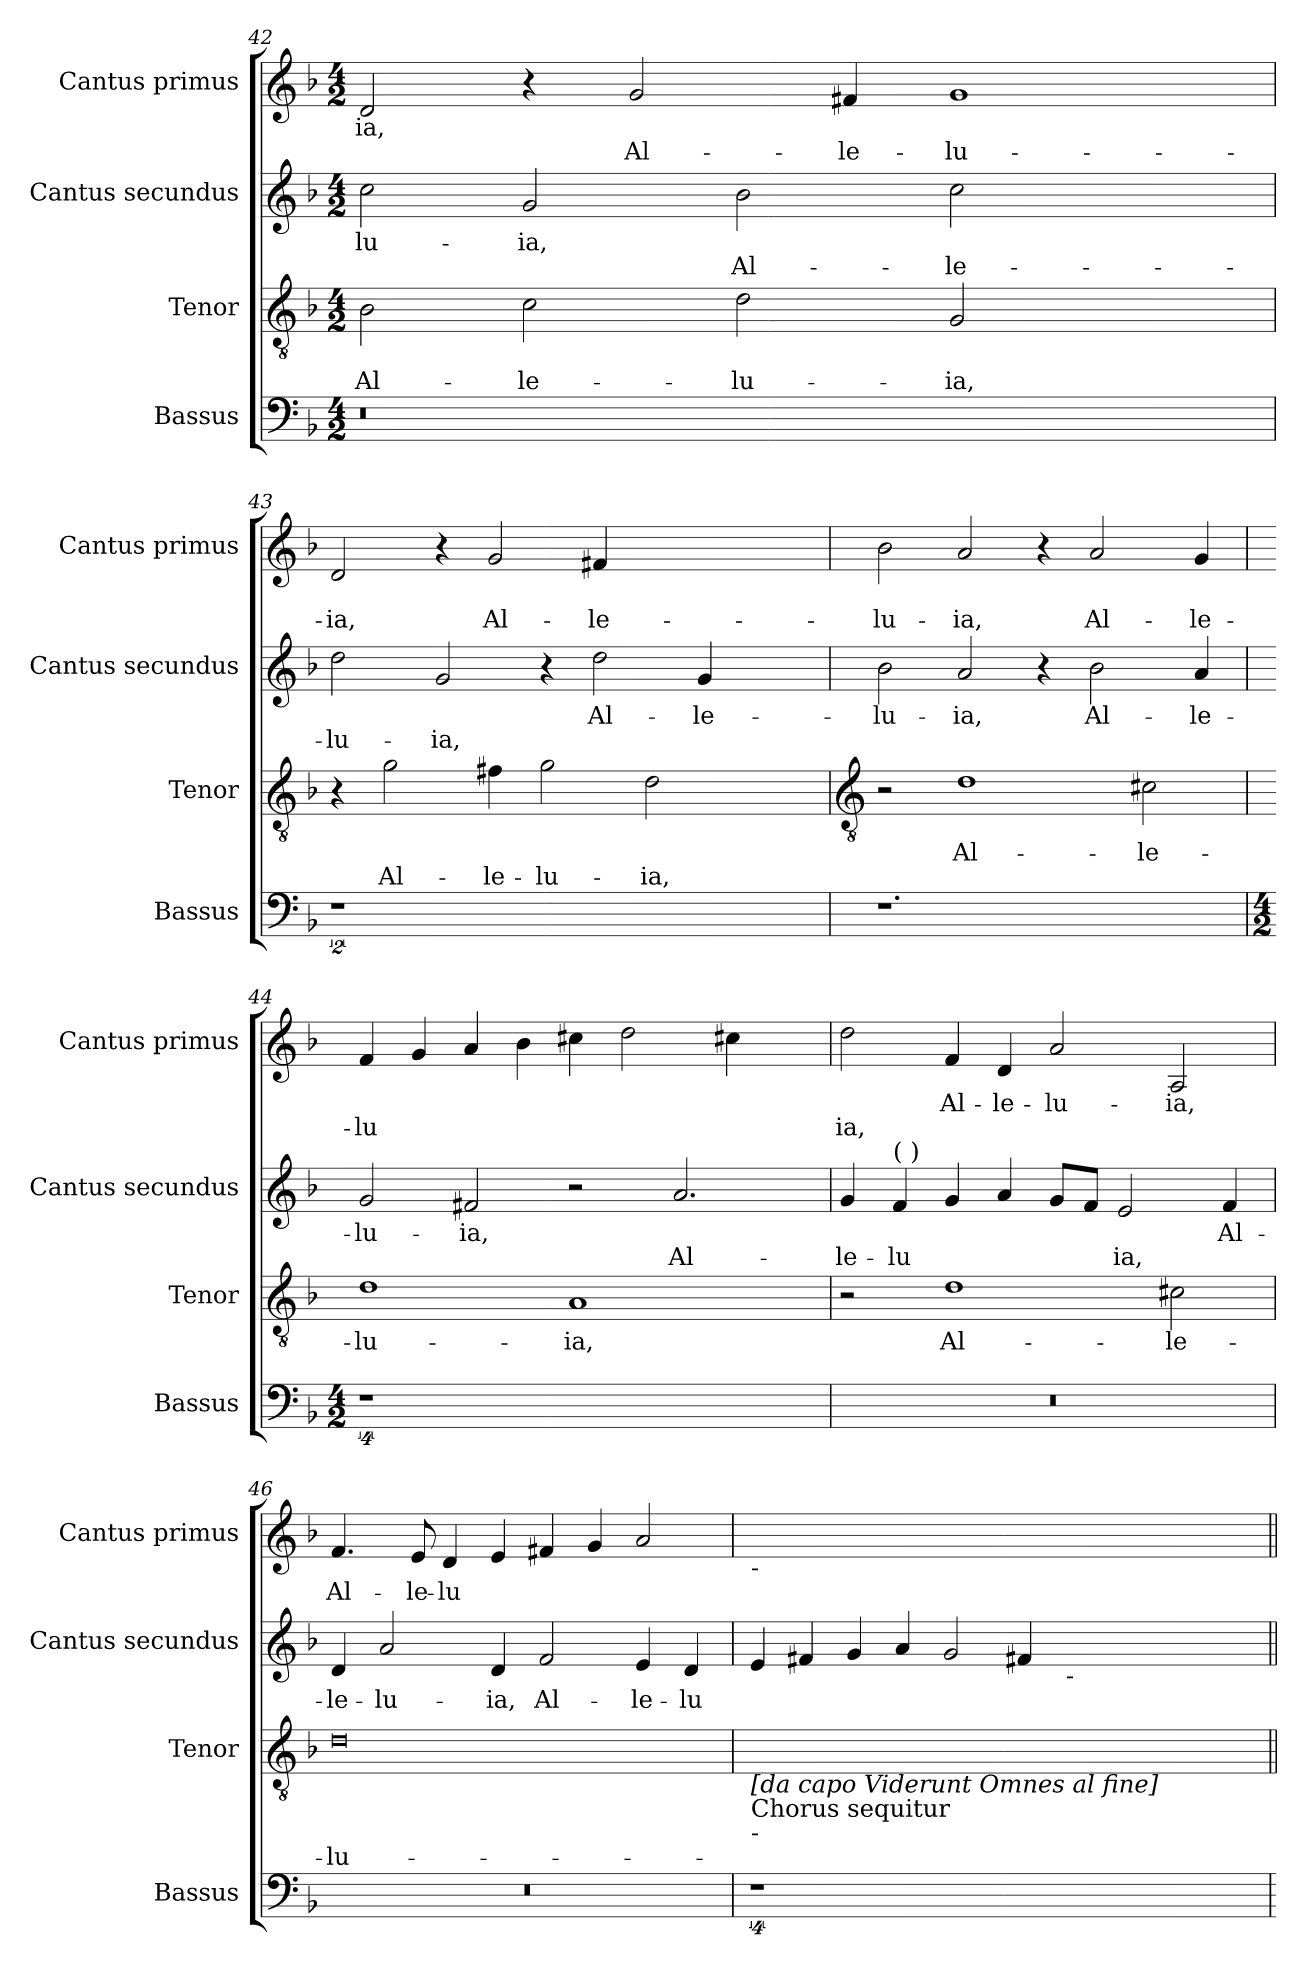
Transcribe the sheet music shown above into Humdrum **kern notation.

**kern	**kern	**text	**text	**kern	**text	**text	**kern	**text	**text
*part4	*part3	*part3	*part3	*part2	*part2	*part2	*part1	*part1	*part1
*staff4	*staff3	*staff3	*staff3	*staff2	*staff2	*staff2	*staff1	*staff1	*staff1
*I"Bassus	*I"Tenor	*	*	*I"Cantus secundus	*	*	*I"Cantus primus	*	*
*I'Bassus	*I'Tenor	*	*	*I'Cantus secundus	*	*	*I'Cantus primus	*	*
*clefF4	*clefGv2	*	*	*clefG2	*	*	*clefG2	*	*
*k[b-]	*k[b-]	*	*	*k[b-]	*	*	*k[b-]	*	*
*F:	*F:	*	*	*F:	*	*	*F:	*	*
*M4/2	*M4/2	*	*	*M4/2	*	*	*M4/2	*	*
=42	=42	=42	=42	=42	=42	=42	=42	=42	=42
!	!	!	!LO:LY:b	!	!LO:LY:b	!	!	!LO:LY:b	!
0r	2B-	.	Al-	2cc	-lu-	.	2d	-ia,	.
!	!	!	!LO:LY:b	!	!LO:LY:b	!	!	!	!
.	2c	.	-le-	2g	-ia,	.	4r	.	.
!	!	!	!	!	!	!	!	!	!LO:LY:b
.	.	.	.	.	.	.	2g	.	Al-
!	!	!	!LO:LY:b	!	!	!LO:LY:b	!	!	!
.	2d	.	-lu-	2b-	.	Al-	.	.	.
!	!	!	!	!	!	!	!	!	!LO:LY:b
.	.	.	.	.	.	.	4f#X	.	-le-
!	!	!	!LO:LY:b	!	!	!LO:LY:b	!	!	!LO:LY:b
.	2G	.	-ia,	2cc	.	-le-	1g	.	-lu-
2ryy	2ryy	.	.	2ryy	.	.	.	.	.
=43	=43	=43	=43	=43	=43	=43	=43	=43	=43
!	!	!	!	!	!	!LO:LY:b	!	!	!LO:LY:b
2%5r	4r	.	.	2dd	.	-lu-	2d	.	-ia,
!	!	!	!LO:LY:b	!	!	!	!	!	!
.	2g	.	Al-	.	.	.	.	.	.
!	!	!	!	!	!	!LO:LY:b	!	!	!
.	.	.	.	2g	.	-ia,	4r	.	.
!	!	!	!LO:LY:b	!	!	!	!	!	!LO:LY:b
.	4f#X	.	-le-	.	.	.	2g	.	Al-
!	!	!	!LO:LY:b	!	!	!	!	!	!
.	2g	.	-lu-	4r	.	.	.	.	.
!	!	!	!	!	!LO:LY:b	!	!	!	!LO:LY:b
.	.	.	.	2dd	Al-	.	4f#X	.	-le-
!	!	!	!LO:LY:b	!	!	!	!	!	!
.	2d	.	-ia,	.	.	.	1ryy	.	.
!	!	!	!	!	!LO:LY:b	!	!	!	!
.	.	.	.	4g	-le-	.	.	.	.
.	2ryy	.	.	2ryy	.	.	.	.	.
!!LO:LB:g=z
=44	=44	=44	=44	=44	=44	=44	=44	=44	=44
*	*clefGv2	*	*	*	*	*	*	*	*
!	!	!	!	!	!LO:LY:b	!	!	!	!LO:LY:b
1.r	2r	.	.	2b-	-lu-	.	2b-	.	-lu-
!	!	!LO:LY:b	!	!	!LO:LY:b	!	!	!	!LO:LY:b
.	1d	Al-	.	2a	-ia,	.	2a	.	-ia,
.	.	.	.	4r	.	.	4r	.	.
!	!	!	!	!	!LO:LY:b	!	!	!	!LO:LY:b
.	.	.	.	2b-	Al-	.	2a	.	Al-
!	!	!LO:LY:b	!	!	!	!	!	!	!
2ryy	2c#X	-le-	.	.	.	.	.	.	.
!	!	!	!	!	!LO:LY:b	!	!	!	!LO:LY:b
.	.	.	.	4a	-le-	.	4g	.	-le-
!!LO:LB:g=z
=44A	=44A	=44A	=44A	=44A	=44A	=44A	=44A	=44A	=44A
*M4/2	*	*	*	*	*	*	*	*	*
!	!	!LO:LY:b	!	!	!LO:LY:b	!	!	!	!LO:LY:b
4%9r	1d	-lu-	.	2g	-lu-	.	4f	.	-lu
.	.	.	.	.	.	.	4g	.	.
!	!	!	!	!	!LO:LY:b	!	!	!	!
.	.	.	.	2f#X	-ia,	.	4a	.	.
.	.	.	.	.	.	.	4b-	.	.
!	!	!LO:LY:b	!	!	!	!	!	!	!
.	1A	-ia,	.	2r	.	.	4cc#X	.	.
.	.	.	.	.	.	.	2dd	.	.
!	!	!	!	!	!	!LO:LY:b	!	!	!
.	.	.	.	2.a	.	Al-	.	.	.
.	.	.	.	.	.	.	4cc#X	.	.
.	4ryy	.	.	.	.	.	4ryy	.	.
=45A	=45A	=45A	=45A	=45A	=45A	=45A	=45A	=45A	=45A
!	!	!	!	!	!	!LO:LY:b	!	!	!LO:LY:b
0r	2r	.	.	4g	.	-le-	2dd	.	ia,
!	!	!	!	!LO:TX:a:t=(  )	!	!	!	!	!
!	!	!	!	!	!	!LO:LY:b	!	!	!
.	.	.	.	4f	.	-lu	.	.	.
!	!	!LO:LY:b	!	!	!	!	!	!LO:LY:b	!
.	1d	Al-	.	4g	.	.	4f	Al-	.
!	!	!	!	!	!	!	!	!LO:LY:b	!
.	.	.	.	4a	.	.	4d	-le-	.
!	!	!	!	!	!	!	!	!LO:LY:b	!
.	.	.	.	8gL	.	.	2a	-lu-	.
.	.	.	.	8fJ	.	.	.	.	.
!	!	!	!	!	!	!LO:LY:b	!	!	!
.	.	.	.	2e	.	ia,	.	.	.
!	!	!LO:LY:b	!	!	!	!	!	!LO:LY:b	!
.	2c#X	-le-	.	.	.	.	2A	-ia,	.
!	!	!	!	!	!LO:LY:b	!	!	!	!
.	.	.	.	4f	Al-	.	.	.	.
=46A	=46A	=46A	=46A	=46A	=46A	=46A	=46A	=46A	=46A
!	!	!LO:LY:b	!	!	!LO:LY:b	!	!	!LO:LY:b	!
0r	0d	-lu-	.	4d	-le-	.	4.f	Al-	.
!	!	!	!	!	!LO:LY:b	!	!	!	!
.	.	.	.	2a	-lu-	.	.	.	.
!	!	!	!	!	!	!	!	!LO:LY:b	!
.	.	.	.	.	.	.	8e	-le-	.
!	!	!	!	!	!	!	!	!LO:LY:b	!
.	.	.	.	.	.	.	4d	-lu	.
!	!	!	!	!	!LO:LY:b	!	!	!	!
.	.	.	.	4d	-ia,	.	4e	.	.
!	!	!	!	!	!LO:LY:b	!	!	!	!
.	.	.	.	2f	Al-	.	4f#X	.	.
.	.	.	.	.	.	.	4g	.	.
!	!	!	!	!	!LO:LY:b	!	!	!	!
.	.	.	.	4e	-le-	.	2a	.	.
!	!	!	!	!	!LO:LY:b	!	!	!	!
.	.	.	.	4d	-lu	.	.	.	.
=47A	=47A	=47A	=47A	=47A	=47A	=47A	=47A	=47A	=47A
!	!	!	!	!	!	!	!LO:TX:b:t=-	!	!
!	!LO:TX:b:t=[da capo Viderunt Omnes al fine]	!	!	!	!	!	!	!	!
!	!LO:TX:b:t=Chorus sequitur	!	!	!	!	!	!	!	!
!	!LO:TX:b:t=-	!	!	!	!	!	!	!	!
!	!	!LO:LY:b	!	!	!	!	!	!LO:LY:b	!
4%15r	0Gyy	-ia.	.	4e	.	.	0bnyy	ia.	.
.	.	.	.	4f#X	.	.	.	.	.
.	.	.	.	4g	.	.	.	.	.
.	.	.	.	4a	.	.	.	.	.
.	.	.	.	2g	.	.	.	.	.
.	.	.	.	4f#X	.	.	.	.	.
!	!	!	!	!LO:TX:b:t=-	!	!	!	!	!
!	!	!	!	!	!LO:LY:b	!	!	!	!
.	.	.	.	0gyy	ia.	.	.	.	.
.	1..ryy	.	.	.	.	.	1..ryy	.	.
=	=||	=||	=||	=||	=||	=||	=||	=||	=||
*-	*-	*-	*-	*-	*-	*-	*-	*-	*-
